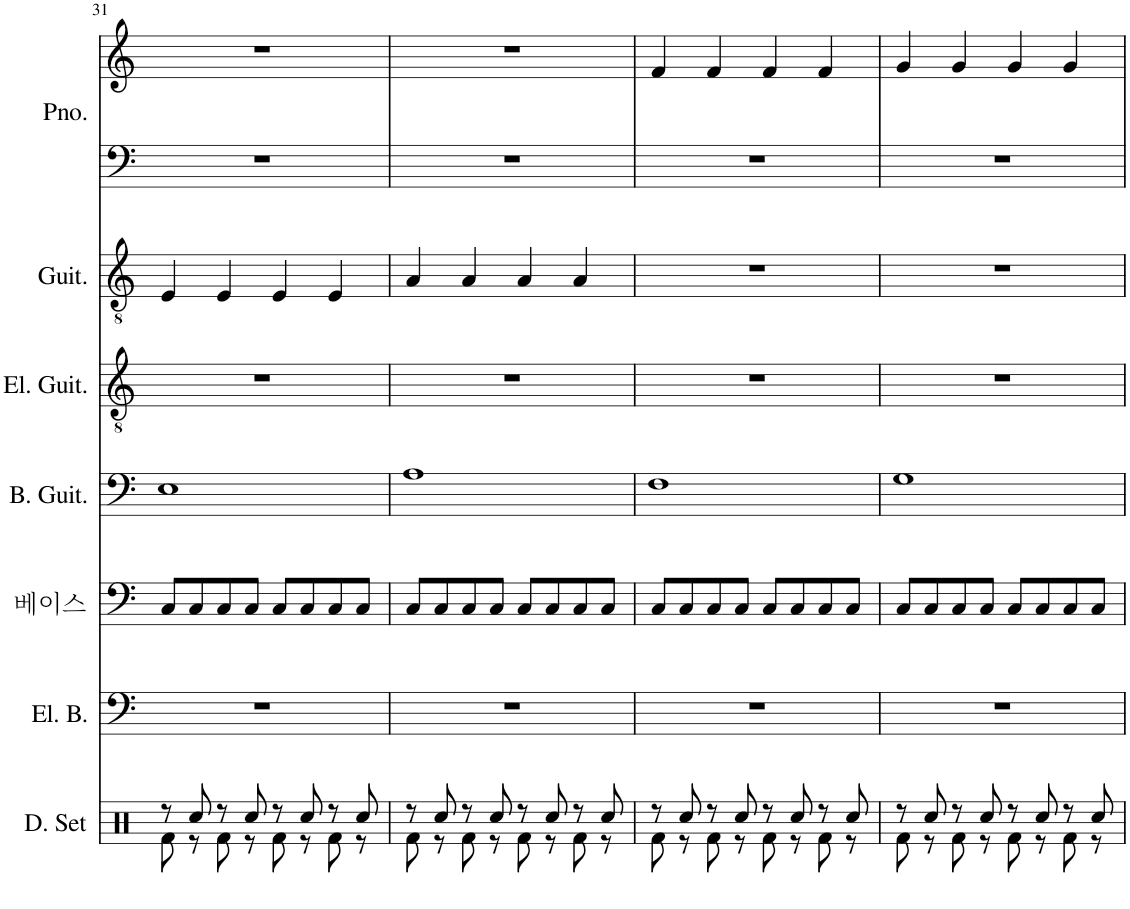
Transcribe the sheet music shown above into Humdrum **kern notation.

**kern	**kern	**kern	**kern	**kern	**kern	**kern	**kern
*part7	*part6	*part5	*part4	*part3	*part2	*part1	*part1
*staff8	*staff7	*staff6	*staff5	*staff4	*staff3	*staff2	*staff1
*I"드럼세트	*I"일렉트릭 베이스	*I"어쿠스틱 베이스	*I"베이스 기타	*I"일렉 기타	*I"어쿠스틱 기타	*I"Piano	*
*	*	*	*	*	*	*I'Pno.	*
!!LO:PB:g=z
*clefX	*clefF4	*clefF4	*clefF4	*clefGv2	*clefGv2	*clefF4	*clefG2
*	*Trd7c12	*Trd7c12	*Trd7c12	*	*	*	*
*k[]	*k[]	*k[]	*k[]	*k[]	*k[]	*k[]	*k[]
*M4/4	*M4/4	*M4/4	*M4/4	*M4/4	*M4/4	*M4/4	*M4/4
=31	=31	=31	=31	=31	=31	=31	=31
*^	*	*	*	*	*	*	*
8r	8Rf\	1r	8C/L	1E	1r	4E/	1r	1r
8Rcc/	8r	.	8C/	.	.	.	.	.
8r	8Rf\	.	8C/	.	.	4E/	.	.
8Rcc/	8r	.	8C/J	.	.	.	.	.
8r	8Rf\	.	8C/L	.	.	4E/	.	.
8Rcc/	8r	.	8C/	.	.	.	.	.
8r	8Rf\	.	8C/	.	.	4E/	.	.
8Rcc/	8r	.	8C/J	.	.	.	.	.
=32	=32	=32	=32	=32	=32	=32	=32	=32
8r	8Rf\	1r	8C/L	1A	1r	4A/	1r	1r
8Rcc/	8r	.	8C/	.	.	.	.	.
8r	8Rf\	.	8C/	.	.	4A/	.	.
8Rcc/	8r	.	8C/J	.	.	.	.	.
8r	8Rf\	.	8C/L	.	.	4A/	.	.
8Rcc/	8r	.	8C/	.	.	.	.	.
8r	8Rf\	.	8C/	.	.	4A/	.	.
8Rcc/	8r	.	8C/J	.	.	.	.	.
=33	=33	=33	=33	=33	=33	=33	=33	=33
8r	8Rf\	1r	8C/L	1F	1r	1r	1r	4f/
8Rcc/	8r	.	8C/	.	.	.	.	.
8r	8Rf\	.	8C/	.	.	.	.	4f/
8Rcc/	8r	.	8C/J	.	.	.	.	.
8r	8Rf\	.	8C/L	.	.	.	.	4f/
8Rcc/	8r	.	8C/	.	.	.	.	.
8r	8Rf\	.	8C/	.	.	.	.	4f/
8Rcc/	8r	.	8C/J	.	.	.	.	.
=34	=34	=34	=34	=34	=34	=34	=34	=34
8r	8Rf\	1r	8C/L	1G	1r	1r	1r	4g/
8Rcc/	8r	.	8C/	.	.	.	.	.
8r	8Rf\	.	8C/	.	.	.	.	4g/
8Rcc/	8r	.	8C/J	.	.	.	.	.
8r	8Rf\	.	8C/L	.	.	.	.	4g/
8Rcc/	8r	.	8C/	.	.	.	.	.
8r	8Rf\	.	8C/	.	.	.	.	4g/
8Rcc/	8r	.	8C/J	.	.	.	.	.
*v	*v	*	*	*	*	*	*	*
=	=	=	=	=	=	=	=
*-	*-	*-	*-	*-	*-	*-	*-
